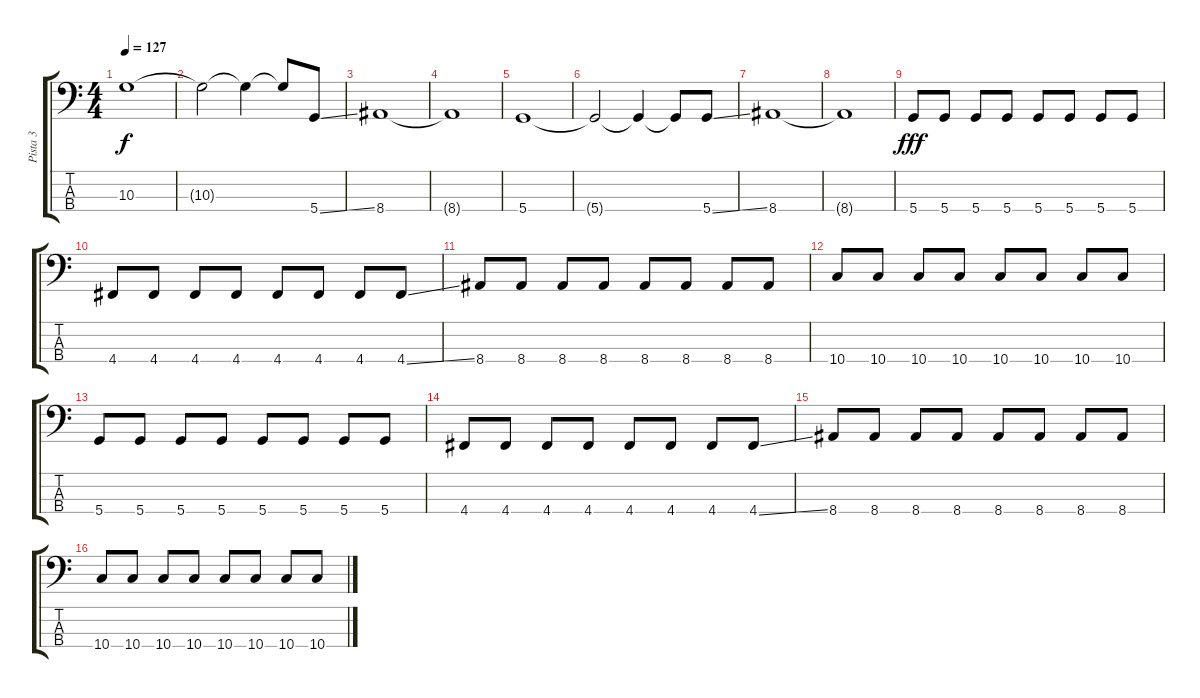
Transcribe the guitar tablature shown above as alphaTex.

\track ("Pista 3" "Pista 3") {instrument electricbasspick}
\staff {score tabs}
\tuning (G2 D2 A1 D1) {hide}
\ts (4 4)
\tempo 127
\clef f4
\ks c
10.3.1{dy f} |
10.3{t}.2 10.3{t}.4 10.3{t}.8 5.4{ss}.8 |
8.4.1 |
8.4{t}.1 |
5.4.1 |
5.4{t}.2 5.4{t}.4 5.4{t}.8 5.4{ss}.8 |
8.4.1 |
8.4{t}.1 |
5.4.8{dy fff} 5.4.8 5.4.8 5.4.8 5.4.8 5.4.8 5.4.8 5.4.8 |
4.4.8 4.4.8 4.4.8 4.4.8 4.4.8 4.4.8 4.4.8 4.4{ss}.8 |
8.4.8 8.4.8 8.4.8 8.4.8 8.4.8 8.4.8 8.4.8 8.4.8 |
10.4.8 10.4.8 10.4.8 10.4.8 10.4.8 10.4.8 10.4.8 10.4.8 |
5.4.8 5.4.8 5.4.8 5.4.8 5.4.8 5.4.8 5.4.8 5.4.8 |
4.4.8 4.4.8 4.4.8 4.4.8 4.4.8 4.4.8 4.4.8 4.4{ss}.8 |
8.4.8 8.4.8 8.4.8 8.4.8 8.4.8 8.4.8 8.4.8 8.4.8 |
10.4.8 10.4.8 10.4.8 10.4.8 10.4.8 10.4.8 10.4.8 10.4.8
